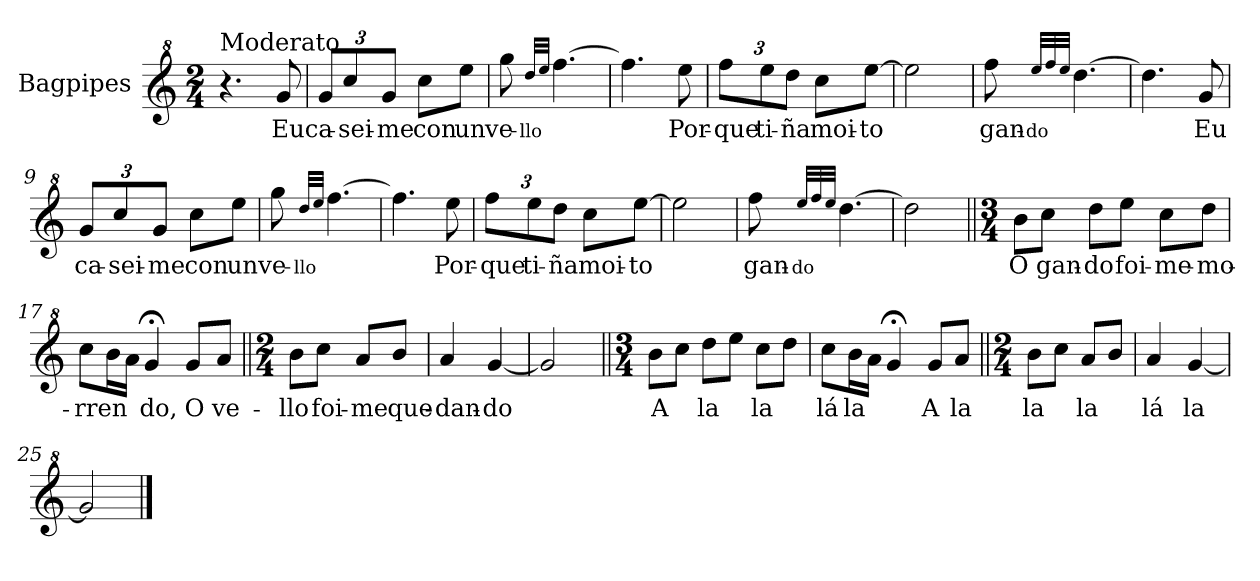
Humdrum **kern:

**kern	**text
*part1	*part1
*staff1	*staff1
*I"Bagpipes	*
*I'Bag	*
*clefG^2	*
*k[]	*
*C:	*
*M2/4	*
=1	=1
!LO:TX:a:t=Moderato	!
4.r	.
8gg/	Eu
=2	=2
*Xbrackettup	*
12gg/L	ca-
12ccc/	-sei-
12gg/J	-me
8ccc\L	con
8eee\J	un
=3	=3
8ggg\	ve-
32qddd/LLL	-llo
32qeee/JJJ	.
[4.fff\	.
=4	=4
4.fff\]	.
8eee\	Por-
=5	=5
12fff\L	-que
12eee\	ti-
12ddd\J	-ña
8ccc\L	moi-
[8eee\J	-to
=6	=6
2eee\]	.
=7	=7
8fff\	gan-
32qeee/LLL	-do
32qfff/	.
32qeee/JJJ	.
[4.ddd\	.
!!LO:LB:g=z
=8	=8
4.ddd\]	.
8gg/	Eu
=9	=9
12gg/L	ca-
12ccc/	-sei-
12gg/J	-me
8ccc\L	con
8eee\J	un
=10	=10
8ggg\	ve-
32qddd/LLL	-llo
32qeee/JJJ	.
[4.fff\	.
=11	=11
4.fff\]	.
8eee\	Por-
=12	=12
12fff\L	-que
12eee\	ti-
12ddd\J	-ña
8ccc\L	moi-
[8eee\J	-to
=13	=13
2eee\]	.
!!LO:LB:g=z
=14	=14
8fff\	gan-
32qeee/LLL	-do
32qfff/	.
32qeee/JJJ	.
[4.ddd\	.
=15	=15
2ddd\]	.
=16||	=16||
*M3/4	*
8bb\L	O
8ccc\J	gan-
8ddd\L	-do
8eee\J	foi-
8ccc\L	-me-
8ddd\J	-mo-
=17	=17
8ccc\L	-rren
16bb\L	.
16aa\JJ	.
4gg;</	do,
8gg/L	O
8aa/J	ve-
=18||	=18||
*M2/4	*
8bb\L	-llo
8ccc\J	foi-
8aa/L	-me
8bb/J	que-
!!LO:LB:g=z
=19	=19
4aa/	-dan-
[4gg/	-do
=20	=20
2gg/]	.
=21||	=21||
*M3/4	*
8bb\L	A
8ccc\J	.
8ddd\L	la
8eee\J	.
8ccc\L	la
8ddd\J	.
=22	=22
8ccc\L	lá
16bb\L	la
16aa\JJ	.
4gg;</	.
8gg/L	A
8aa/J	la
=23||	=23||
*M2/4	*
8bb\L	la
8ccc\J	.
8aa/L	la
8bb/J	.
=24	=24
4aa/	lá
[4gg/	la
=25	=25
2gg/]	.
==	==
*-	*-
